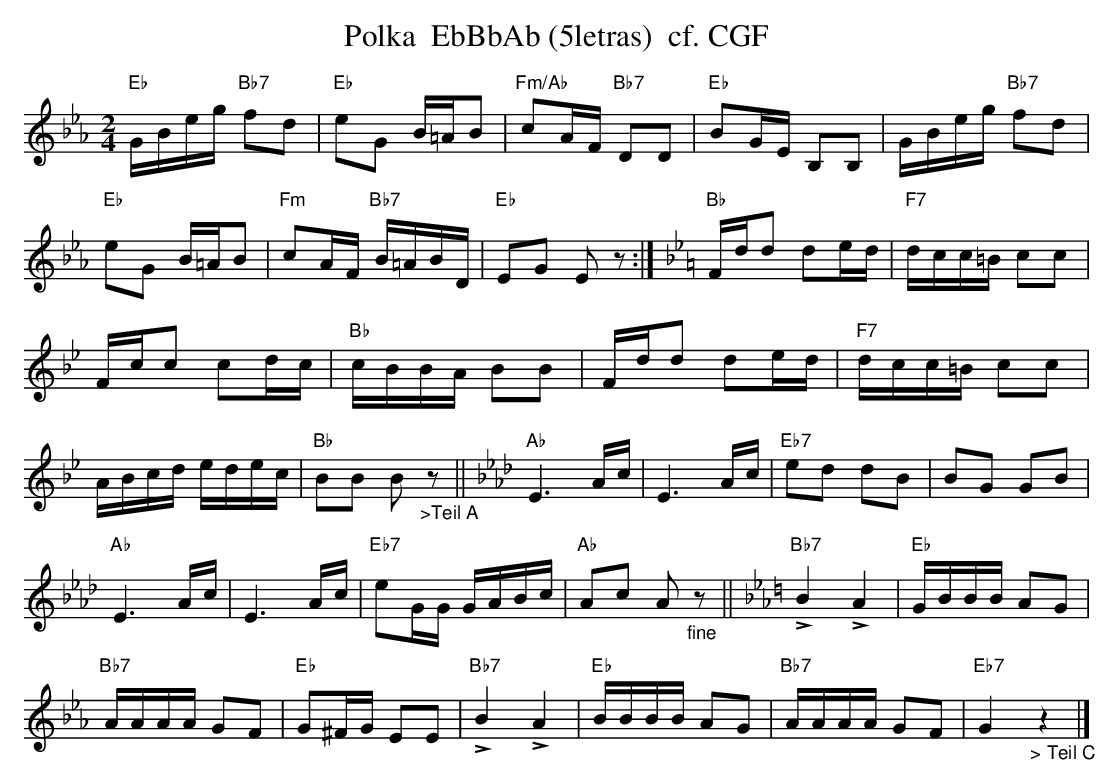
X:1
T:Polka  EbBbAb (5letras)  cf. CGF
M:2/4
L:1/16
K:Ebmaj%%MIDI gchordon
"Eb"GBeg "Bb7"f2d2 | "Eb"e2G2 B=AB2 | "Fm/Ab"c2AF "Bb7"D2D2 | "Eb"B2GE B,2B,2 | GBeg "Bb7"f2d2 |
"Eb"e2G2 B=AB2 | "Fm"c2AF "Bb7"B=ABD | "Eb"E2G2 E2z2 :| [K:Bbmaj] "Bb"Fdd2 d2ed | "F7"dcc=B c2c2 |
Fcc2 c2dc | "Bb"cBBA B2B2 | Fdd2 d2ed | "F7"dcc=B c2c2 |
ABcd edec | "Bb"B2B2 B2"_>Teil A"z2 || [K:Abmaj] "Ab"E6 Ac | E6 Ac | "Eb7"e2d2 d2B2 | B2G2 G2B2 |
"Ab"E6Ac | E6Ac | "Eb7"e2GG GABc | "Ab"A2c2 A2"_fine"z2 || [K:Ebmaj] "Bb7"!>!B4 !>!A4 | "Eb"GBBB A2G2 |
"Bb7"AAAA G2F2 | "Eb"G2^FG E2E2 | "Bb7"!>!B4 !>!A4 | "Eb"BBBB A2G2 | "Bb7"AAAA G2F2 | "Eb7"G4"_> Teil C"z4 |]
